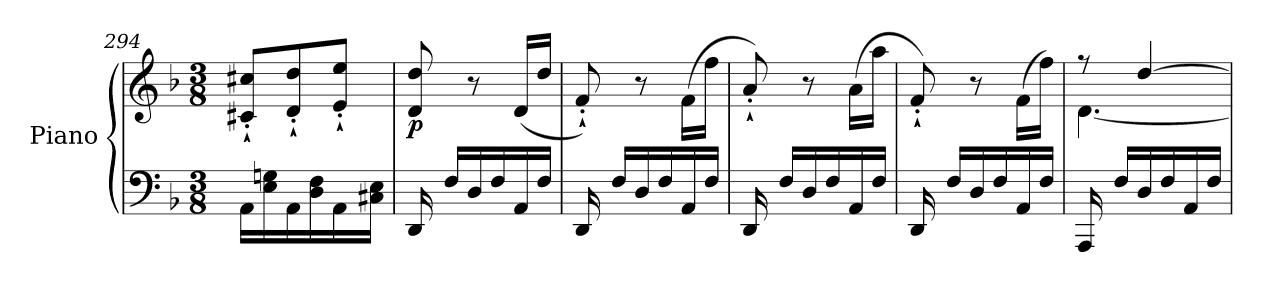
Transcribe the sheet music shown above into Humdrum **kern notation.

**kern	**kern	**dynam
*part1	*part1	*part1
*staff2	*staff1	*staff1/2
*I"Piano	*	*
*I'Pno	*	*
!!LO:LB:g=z
*clefF4	*clefG2	*
*k[b-]	*k[b-]	*
*M3/8	*M3/8	*
=294	=294	=294
16AA\LL	8c#X/'` 8cc#X/'`L	.
16E\ 16Gn\	.	.
16AA\	8d/'` 8dd/'`	.
16D\ 16F\	.	.
16AA\	8e/'` 8ee/'`J	.
16C#X\ 16E\JJ	.	.
=295	=295	=295
!	!	!LO:DY:b
16DD/	8d/ 8dd/	p
16F/LL	.	.
16D/	8r	.
16F/	.	.
16AA/	(<16d/LL	.
16F/JJ	16dd/JJ	.
=296	=296	=296
16DD/	8f'`/)	.
16F/LL	.	.
16D/	8r	.
16F/	.	.
16AA/	(>16f\LL	.
16F/JJ	16ff\JJ	.
=297	=297	=297
16DD/	8a'`/)	.
16F/LL	.	.
16D/	8r	.
16F/	.	.
16AA/	(>16a\LL	.
16F/JJ	16aa\JJ	.
=298	=298	=298
16DD/	8f'`/)	.
16F/LL	.	.
16D/	8r	.
16F/	.	.
16AA/	(>16f\LL	.
16F/JJ	16ff\JJ)	.
!!LO:PB:g=z
=299	=299	=299
*	*^	*
!	!	!	!LO:DY:b
16AAA/	8r	[4.d\	other-dynamics
16F/LL	.	.	.
16D/	[4dd/	.	.
16F/	.	.	.
16AA/	.	.	.
16F/JJ	.	.	.
*	*v	*v	*
=	=	=
*-	*-	*-
